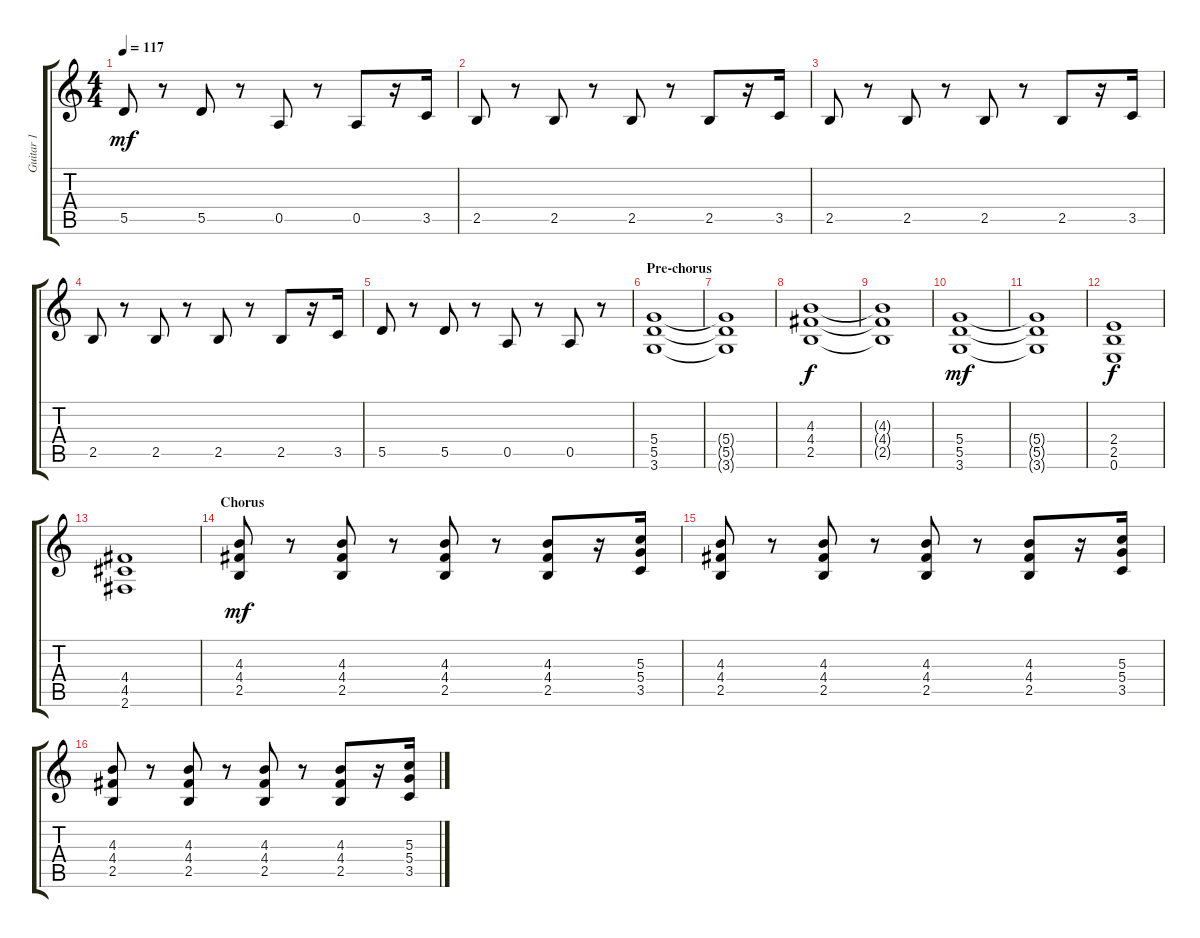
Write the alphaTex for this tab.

\track ("Guitar 1" "Guitar 1") {instrument overdrivenguitar}
\staff {score tabs}
\tuning (E4 B3 G3 D3 A2 E2) {hide}
\ts (4 4)
\tempo 117
\clef g2
\ks c
5.5.8{dy mf} r.8 5.5.8 r.8 0.5.8 r.8 0.5.8 r.16 3.5.16 |
2.5.8 r.8 2.5.8 r.8 2.5.8 r.8 2.5.8 r.16 3.5.16 |
2.5.8 r.8 2.5.8 r.8 2.5.8 r.8 2.5.8 r.16 3.5.16 |
2.5.8 r.8 2.5.8 r.8 2.5.8 r.8 2.5.8 r.16 3.5.16 |
5.5.8 r.8 5.5.8 r.8 0.5.8 r.8 0.5.8 r.8 |
\section ("" "Pre-chorus")
(5.4 5.5 3.6).1 |
(5.4{t} 5.5{t} 3.6{t}).1 |
(4.3 4.4 2.5).1{dy f} |
(4.3{t} 4.4{t} 2.5{t}).1 |
(5.4 5.5 3.6).1{dy mf} |
(5.4{t} 5.5{t} 3.6{t}).1 |
(2.4 2.5 0.6).1{dy f} |
(4.4 4.5 2.6).1 |
\section ("" "Chorus")
(4.3 4.4 2.5).8{dy mf} r.8 (4.3 4.4 2.5).8 r.8 (4.3 4.4 2.5).8 r.8 (4.3 4.4 2.5).8 r.16 (5.3 5.4 3.5).16 |
(4.3 4.4 2.5).8 r.8 (4.3 4.4 2.5).8 r.8 (4.3 4.4 2.5).8 r.8 (4.3 4.4 2.5).8 r.16 (5.3 5.4 3.5).16 |
(4.3 4.4 2.5).8 r.8 (4.3 4.4 2.5).8 r.8 (4.3 4.4 2.5).8 r.8 (4.3 4.4 2.5).8 r.16 (5.3 5.4 3.5).16
